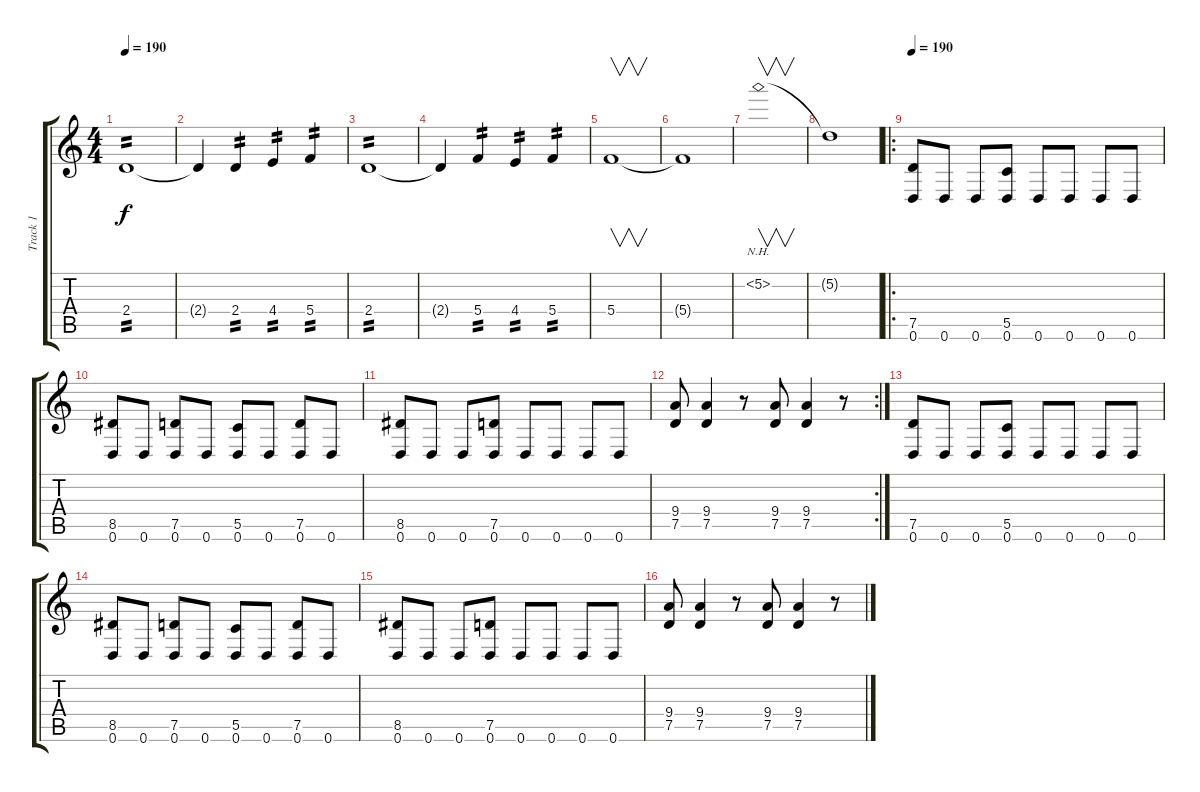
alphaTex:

\track ("Track 1" "Track 1") {instrument distortionguitar}
\staff {score tabs}
\tuning (D4 A3 F3 C3 G2 D2) {hide}
\ts (4 4)
\tempo 190
\clef g2
\ks c
2.4.1{tp 2 dy f} |
2.4{t}.4 2.4.4{tp 2} 4.4.4{tp 2} 5.4.4{tp 2} |
2.4.1{tp 2} |
2.4{t}.4 5.4.4{tp 2} 4.4.4{tp 2} 5.4.4{tp 2} |
5.4.1{v} |
5.4{t}.1 |
5.2{nh}.1{v} |
5.2{t}.1 |
\ro
\tempo 190
(7.5 0.6).8 0.6.8 0.6.8 (5.5 0.6).8 0.6.8 0.6.8 0.6.8 0.6.8 |
(8.5 0.6).8 0.6.8 (7.5 0.6).8 0.6.8 (5.5 0.6).8 0.6.8 (7.5 0.6).8 0.6.8 |
(8.5 0.6).8 0.6.8 0.6.8 (7.5 0.6).8 0.6.8 0.6.8 0.6.8 0.6.8 |
\rc 2
(9.4 7.5).8 (9.4 7.5).4 r.8 (9.4 7.5).8 (9.4 7.5).4 r.8 |
(7.5 0.6).8 0.6.8 0.6.8 (5.5 0.6).8 0.6.8 0.6.8 0.6.8 0.6.8 |
(8.5 0.6).8 0.6.8 (7.5 0.6).8 0.6.8 (5.5 0.6).8 0.6.8 (7.5 0.6).8 0.6.8 |
(8.5 0.6).8 0.6.8 0.6.8 (7.5 0.6).8 0.6.8 0.6.8 0.6.8 0.6.8 |
(9.4 7.5).8 (9.4 7.5).4 r.8 (9.4 7.5).8 (9.4 7.5).4 r.8
